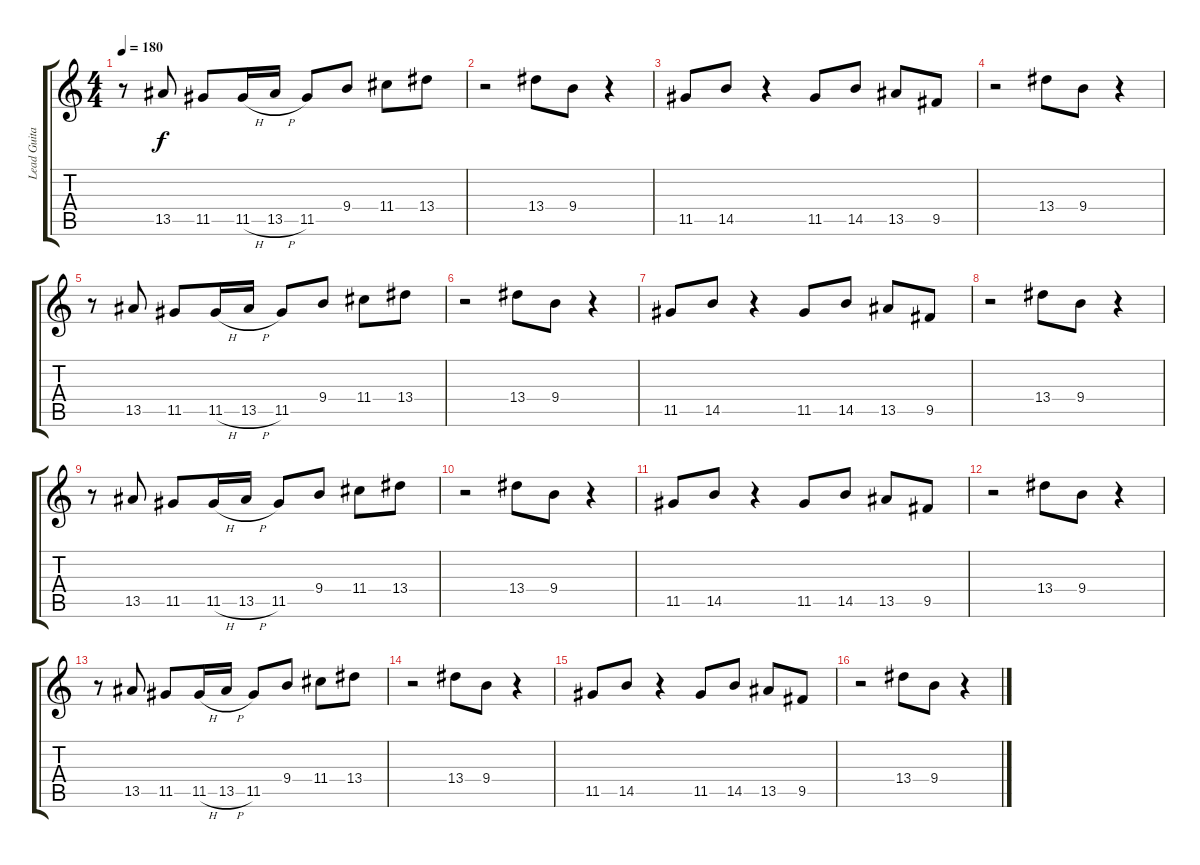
\track ("Lead Guitar" "Lead Guita") {instrument overdrivenguitar}
\staff {score tabs}
\tuning (E4 B3 G3 D3 A2 D2) {hide}
\ts (4 4)
\tempo 180
\clef g2
\ks c
r.8{dy f} 13.5.8 11.5.8 11.5{h}.16 13.5{h}.16 11.5.8 9.4.8 11.4.8 13.4.8 |
r.2 13.4.8 9.4.8 r.4 |
11.5.8 14.5.8 r.4 11.5.8 14.5.8 13.5.8 9.5.8 |
r.2 13.4.8 9.4.8 r.4 |
r.8 13.5.8 11.5.8 11.5{h}.16 13.5{h}.16 11.5.8 9.4.8 11.4.8 13.4.8 |
r.2 13.4.8{volume 8} 9.4.8 r.4 |
11.5.8 14.5.8 r.4 11.5.8 14.5.8 13.5.8 9.5.8 |
r.2 13.4.8 9.4.8 r.4 |
r.8 13.5.8 11.5.8 11.5{h}.16 13.5{h}.16 11.5.8 9.4.8 11.4.8 13.4.8 |
r.2 13.4.8 9.4.8{volume 4} r.4 |
11.5.8 14.5.8 r.4 11.5.8 14.5.8 13.5.8 9.5.8 |
r.2 13.4.8 9.4.8 r.4 |
r.8 13.5.8 11.5.8 11.5{h}.16 13.5{h}.16 11.5.8 9.4.8 11.4.8 13.4.8 |
r.2 13.4.8 9.4.8 r.4 |
11.5.8{volume 0} 14.5.8 r.4 11.5.8 14.5.8 13.5.8 9.5.8 |
r.2 13.4.8 9.4.8 r.4
